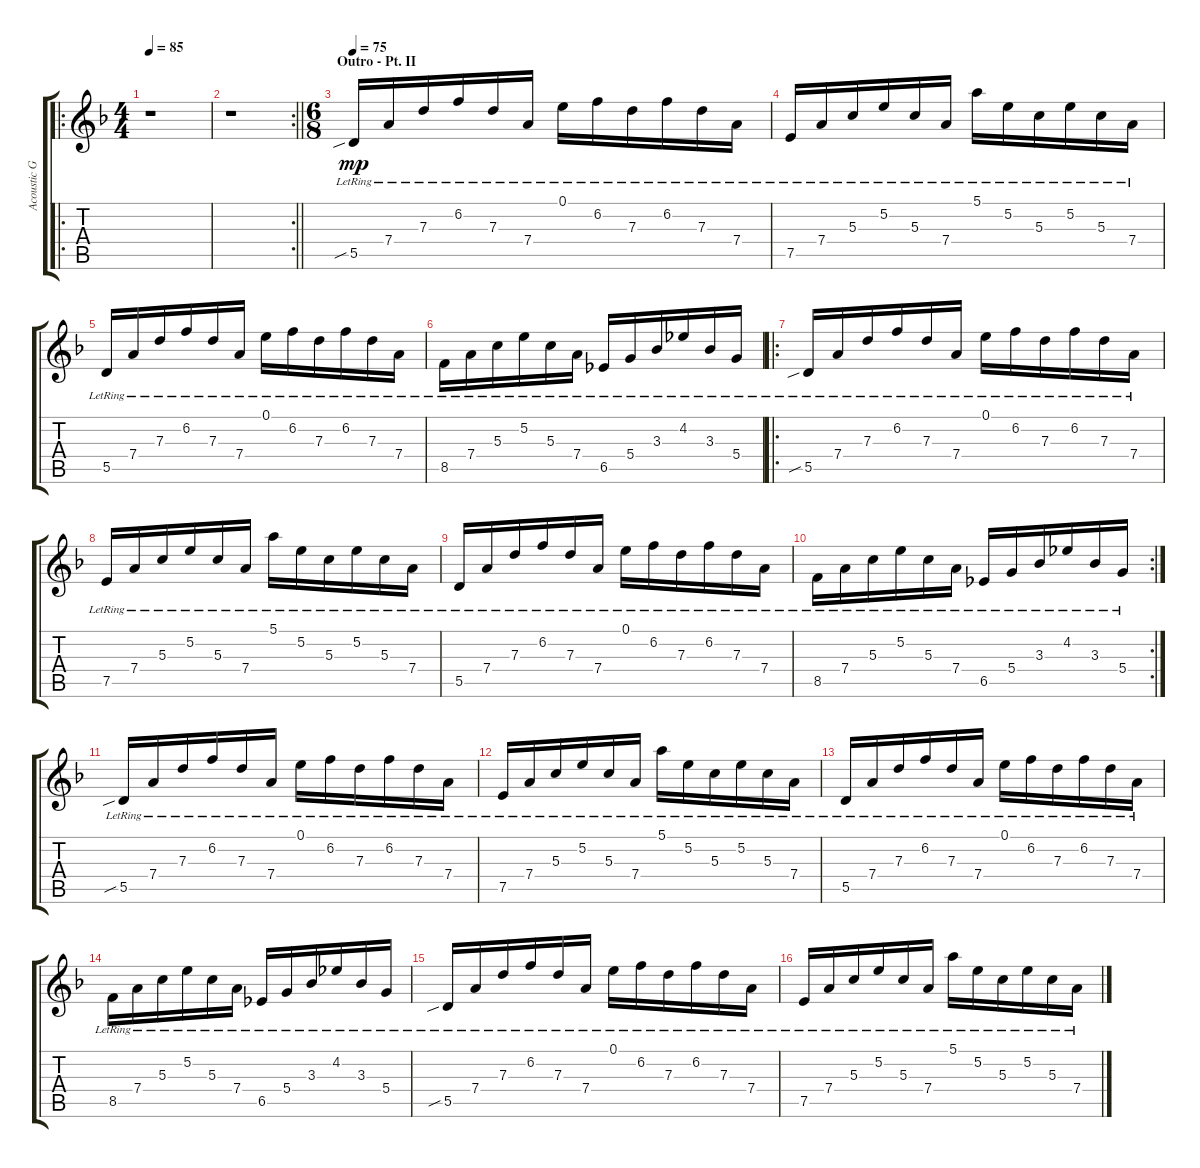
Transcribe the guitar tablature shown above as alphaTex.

\track ("Acoustic Guitar 1" "Acoustic G") {instrument acousticguitarsteel}
\staff {score tabs}
\tuning (E4 B3 G3 D3 A2 D2) {hide}
\ro
\ts (4 4)
\tempo 85
\clef g2
\ks f
r.1{dy pp} |
\rc 2
\barLineRight lightlight
r.1 |
\ts (6 8)
\section ("" "Outro - Pt. II")
\tempo 75
5.5{sib lr}.16{dy mp} 7.4{lr}.16 7.3{lr}.16 6.2{lr}.16 7.3{lr}.16 7.4{lr}.16 0.1{lr}.16 6.2{lr}.16 7.3{lr}.16 6.2{lr}.16 7.3{lr}.16 7.4{lr}.16 |
7.5{lr}.16 7.4{lr}.16 5.3{lr}.16 5.2{lr}.16 5.3{lr}.16 7.4{lr}.16 5.1{lr}.16 5.2{lr}.16 5.3{lr}.16 5.2{lr}.16 5.3{lr}.16 7.4{lr}.16 |
5.5{lr}.16 7.4{lr}.16 7.3{lr}.16 6.2{lr}.16 7.3{lr}.16 7.4{lr}.16 0.1{lr}.16 6.2{lr}.16 7.3{lr}.16 6.2{lr}.16 7.3{lr}.16 7.4{lr}.16 |
8.5{lr}.16 7.4{lr}.16 5.3{lr}.16 5.2{lr}.16 5.3{lr}.16 7.4{lr}.16 6.5{lr}.16 5.4{lr}.16 3.3{lr}.16 4.2{lr}.16 3.3{lr}.16 5.4{lr}.16 |
\ro
5.5{sib lr}.16 7.4{lr}.16 7.3{lr}.16 6.2{lr}.16 7.3{lr}.16 7.4{lr}.16 0.1{lr}.16 6.2{lr}.16 7.3{lr}.16 6.2{lr}.16 7.3{lr}.16 7.4{lr}.16 |
7.5{lr}.16 7.4{lr}.16 5.3{lr}.16 5.2{lr}.16 5.3{lr}.16 7.4{lr}.16 5.1{lr}.16 5.2{lr}.16 5.3{lr}.16 5.2{lr}.16 5.3{lr}.16 7.4{lr}.16 |
5.5{lr}.16 7.4{lr}.16 7.3{lr}.16 6.2{lr}.16 7.3{lr}.16 7.4{lr}.16 0.1{lr}.16 6.2{lr}.16 7.3{lr}.16 6.2{lr}.16 7.3{lr}.16 7.4{lr}.16 |
\rc 2
8.5{lr}.16 7.4{lr}.16 5.3{lr}.16 5.2{lr}.16 5.3{lr}.16 7.4{lr}.16 6.5{lr}.16 5.4{lr}.16 3.3{lr}.16 4.2{lr}.16 3.3{lr}.16 5.4{lr}.16 |
5.5{sib lr}.16{volume 5} 7.4{lr}.16 7.3{lr}.16 6.2{lr}.16 7.3{lr}.16 7.4{lr}.16 0.1{lr}.16 6.2{lr}.16 7.3{lr}.16 6.2{lr}.16 7.3{lr}.16 7.4{lr}.16 |
7.5{lr}.16 7.4{lr}.16 5.3{lr}.16 5.2{lr}.16 5.3{lr}.16 7.4{lr}.16 5.1{lr}.16 5.2{lr}.16 5.3{lr}.16 5.2{lr}.16 5.3{lr}.16 7.4{lr}.16 |
5.5{lr}.16 7.4{lr}.16 7.3{lr}.16 6.2{lr}.16 7.3{lr}.16 7.4{lr}.16 0.1{lr}.16 6.2{lr}.16 7.3{lr}.16 6.2{lr}.16 7.3{lr}.16 7.4{lr}.16 |
8.5{lr}.16 7.4{lr}.16 5.3{lr}.16 5.2{lr}.16 5.3{lr}.16 7.4{lr}.16 6.5{lr}.16 5.4{lr}.16 3.3{lr}.16 4.2{lr}.16 3.3{lr}.16 5.4{lr}.16 |
5.5{sib lr}.16 7.4{lr}.16 7.3{lr}.16 6.2{lr}.16 7.3{lr}.16 7.4{lr}.16 0.1{lr}.16 6.2{lr}.16 7.3{lr}.16 6.2{lr}.16 7.3{lr}.16 7.4{lr}.16 |
7.5{lr}.16 7.4{lr}.16 5.3{lr}.16 5.2{lr}.16 5.3{lr}.16 7.4{lr}.16 5.1{lr}.16{volume 0} 5.2{lr}.16 5.3{lr}.16 5.2{lr}.16 5.3{lr}.16 7.4{lr}.16
